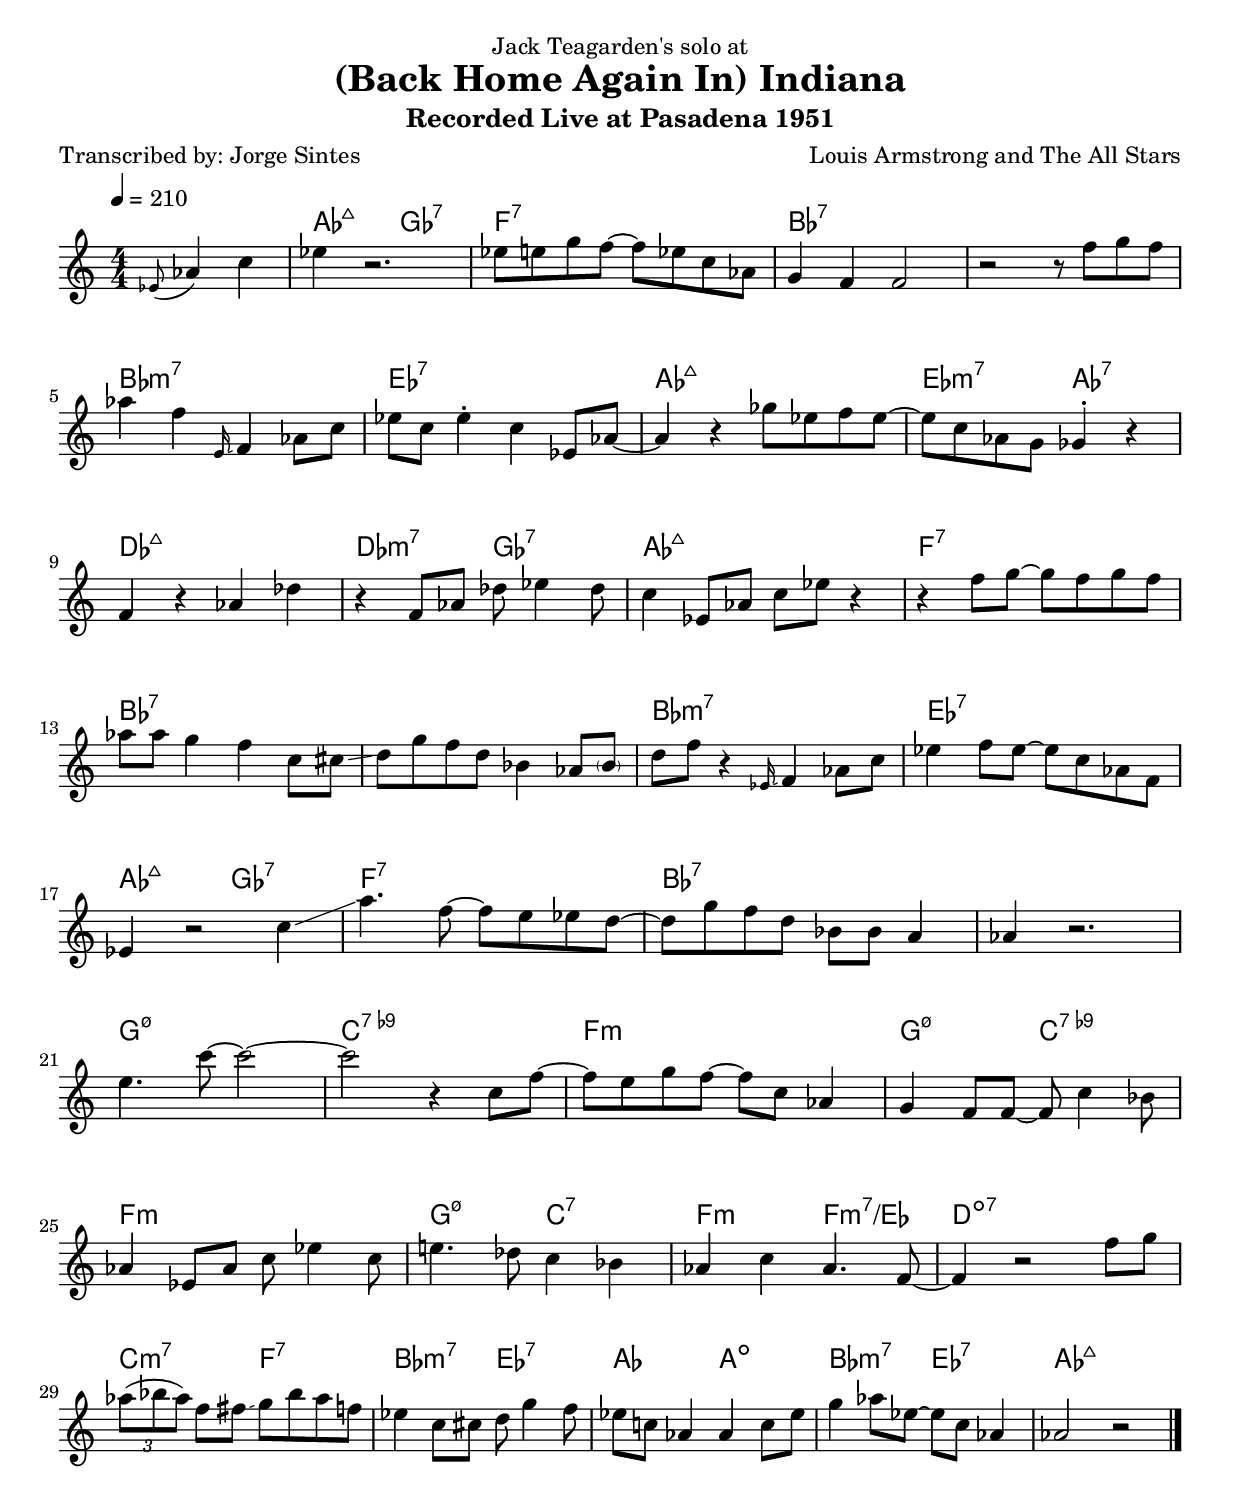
\version "2.18.2"
\header {
  dedication = "Jack Teagarden's solo at"
  title = "(Back Home Again In) Indiana"
  subtitle = "Recorded Live at Pasadena 1951"
  composer = "Louis Armstrong and The All Stars"
  poet = "Transcribed by: Jorge Sintes"
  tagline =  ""
}
  
melody = \relative c' {
   \clef treble
   \numericTimeSignature  \time 4/4
   \tempo 4 = 210
   %\key aes \major
   \accidentalStyle modern
   \partial 2 \grace ees8 (aes4) c
   ees r2. | ees8 e g f ~ f ees c aes | g4 f f2 | r2 r8 f' g f | \break
   aes4 f \grace e,16 \glissando f4  aes8 c | ees c ees4^. c ees,8 aes8~|  aes4 r ges'8 ees f ees ~| ees c aes g ges4^. r | \break
   f4 r aes des | r f,8 aes des ees4 des8 | c4 ees,8 aes c ees r4 | r f8 g ~ g f g f | \break
   aes8 aes g4 f c8 cis \glissando | d g f d bes4 aes8 \parenthesize bes | d f r4 \grace ees,16 \glissando f4 aes8 c| ees4 f8 ees ~ ees c aes f | \break
   ees4 r2 c'4 \glissando | a'4. f8 ~ f e ees d ~ | d g f d bes bes a4| aes r2. | \break
   e'4. c'8 ~ c2 ~| c r4 c,8 f8 ~| f e g f ~ f c aes4 | g f8 f ~ f c'4 bes8| \break
   aes4 ees8 aes c ees4 c8 | e4. des8 c4 bes | aes c aes4. f8 ~ | f4 r2 f'8 g | \break
   \tuplet 3/2 {aes8 (bes aes)} f8 fis \glissando g bes aes f | ees4 c8 cis d g4 f8 | ees c aes4 aes4 c8 ees | g4 aes8 ees ~ ees c aes4 | aes2 r \bar "|."  
}

harmonies = \chordmode {
  \hide r2 | aes2:maj7 ges:7 | f1:7 | bes:7 | bes:7 |
  bes:min7 | ees:7 | aes:maj7 | ees2:min7 aes:7 |
  des1:maj7 | des2:min7 ges:7 | aes1:maj7 | f:7|
  bes:7 | bes:7 | bes:min7 | ees:7|
  aes2:maj7 ges:7 | f1:7 | bes:7 | bes:7 |
  g:m7.5- | c:7.9- | f:m | g2:m7.5- c:7.9- |
  f1:m | g2:m7.5- c:7 | f:m f:m7/ees | d1:dim7 |
  c2:m7 f:7 | bes:m7 ees:7 | aes a:dim | bes:min7 ees:7 | aes:maj7
  
  
}

\score {
  <<
    \new ChordNames {
      \set chordChanges = ##t
      \harmonies
    }
    \new Staff \melody
  >>
}

\paper{
  top-margin = 10
  system-system-spacing #'basic-distance = #16
}

\layout{
  indent = 0\mm
}